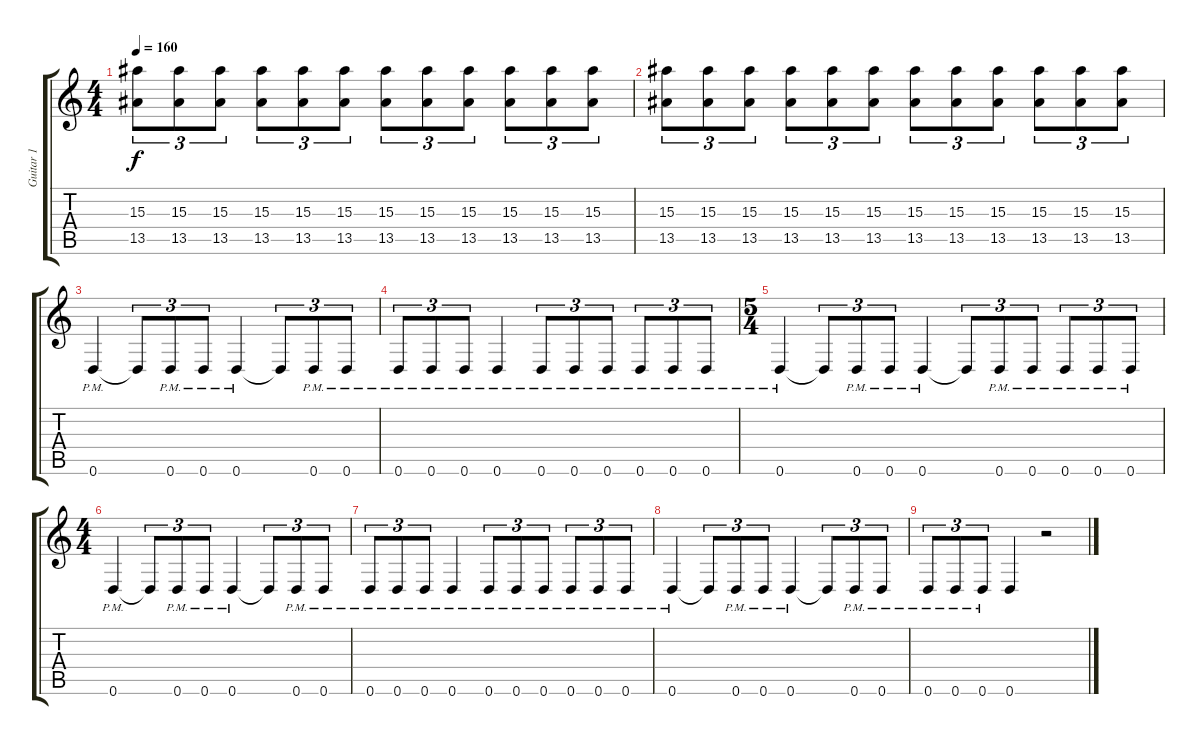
\track ("Guitar 1" "Guitar 1") {instrument distortionguitar}
\staff {score tabs}
\tuning (E4 B3 G3 D3 A2 D2) {hide}
\ts (4 4)
\tempo 160
\clef g2
\ks c
(15.3 13.5).8{tu (3 2) dy f} (15.3 13.5).8{tu (3 2)} (15.3 13.5).8{tu (3 2)} (15.3 13.5).8{tu (3 2)} (15.3 13.5).8{tu (3 2)} (15.3 13.5).8{tu (3 2)} (15.3 13.5).8{tu (3 2)} (15.3 13.5).8{tu (3 2)} (15.3 13.5).8{tu (3 2)} (15.3 13.5).8{tu (3 2)} (15.3 13.5).8{tu (3 2)} (15.3 13.5).8{tu (3 2)} |
(15.3 13.5).8{tu (3 2)} (15.3 13.5).8{tu (3 2)} (15.3 13.5).8{tu (3 2)} (15.3 13.5).8{tu (3 2)} (15.3 13.5).8{tu (3 2)} (15.3 13.5).8{tu (3 2)} (15.3 13.5).8{tu (3 2)} (15.3 13.5).8{tu (3 2)} (15.3 13.5).8{tu (3 2)} (15.3 13.5).8{tu (3 2)} (15.3 13.5).8{tu (3 2)} (15.3 13.5).8{tu (3 2)} |
0.6{pm}.4 0.6{t}.8{tu (3 2)} 0.6{pm}.8{tu (3 2)} 0.6{pm}.8{tu (3 2)} 0.6{pm}.4 0.6{t}.8{tu (3 2)} 0.6{pm}.8{tu (3 2)} 0.6{pm}.8{tu (3 2)} |
0.6{pm}.8{tu (3 2)} 0.6{pm}.8{tu (3 2)} 0.6{pm}.8{tu (3 2)} 0.6{pm}.4 0.6{pm}.8{tu (3 2)} 0.6{pm}.8{tu (3 2)} 0.6{pm}.8{tu (3 2)} 0.6{pm}.8{tu (3 2)} 0.6{pm}.8{tu (3 2)} 0.6{pm}.8{tu (3 2)} |
\ts (5 4)
0.6{pm}.4 0.6{t}.8{tu (3 2)} 0.6{pm}.8{tu (3 2)} 0.6{pm}.8{tu (3 2)} 0.6{pm}.4 0.6{t}.8{tu (3 2)} 0.6{pm}.8{tu (3 2)} 0.6{pm}.8{tu (3 2)} 0.6{pm}.8{tu (3 2)} 0.6{pm}.8{tu (3 2)} 0.6{pm}.8{tu (3 2)} |
\ts (4 4)
0.6{pm}.4 0.6{t}.8{tu (3 2)} 0.6{pm}.8{tu (3 2)} 0.6{pm}.8{tu (3 2)} 0.6{pm}.4 0.6{t}.8{tu (3 2)} 0.6{pm}.8{tu (3 2)} 0.6{pm}.8{tu (3 2)} |
0.6{pm}.8{tu (3 2)} 0.6{pm}.8{tu (3 2)} 0.6{pm}.8{tu (3 2)} 0.6{pm}.4 0.6{pm}.8{tu (3 2)} 0.6{pm}.8{tu (3 2)} 0.6{pm}.8{tu (3 2)} 0.6{pm}.8{tu (3 2)} 0.6{pm}.8{tu (3 2)} 0.6{pm}.8{tu (3 2)} |
0.6{pm}.4 0.6{t}.8{tu (3 2)} 0.6{pm}.8{tu (3 2)} 0.6{pm}.8{tu (3 2)} 0.6{pm}.4 0.6{t}.8{tu (3 2)} 0.6{pm}.8{tu (3 2)} 0.6{pm}.8{tu (3 2)} |
0.6{pm}.8{tu (3 2)} 0.6{pm}.8{tu (3 2)} 0.6{pm}.8{tu (3 2)} 0.6.4 r.2
